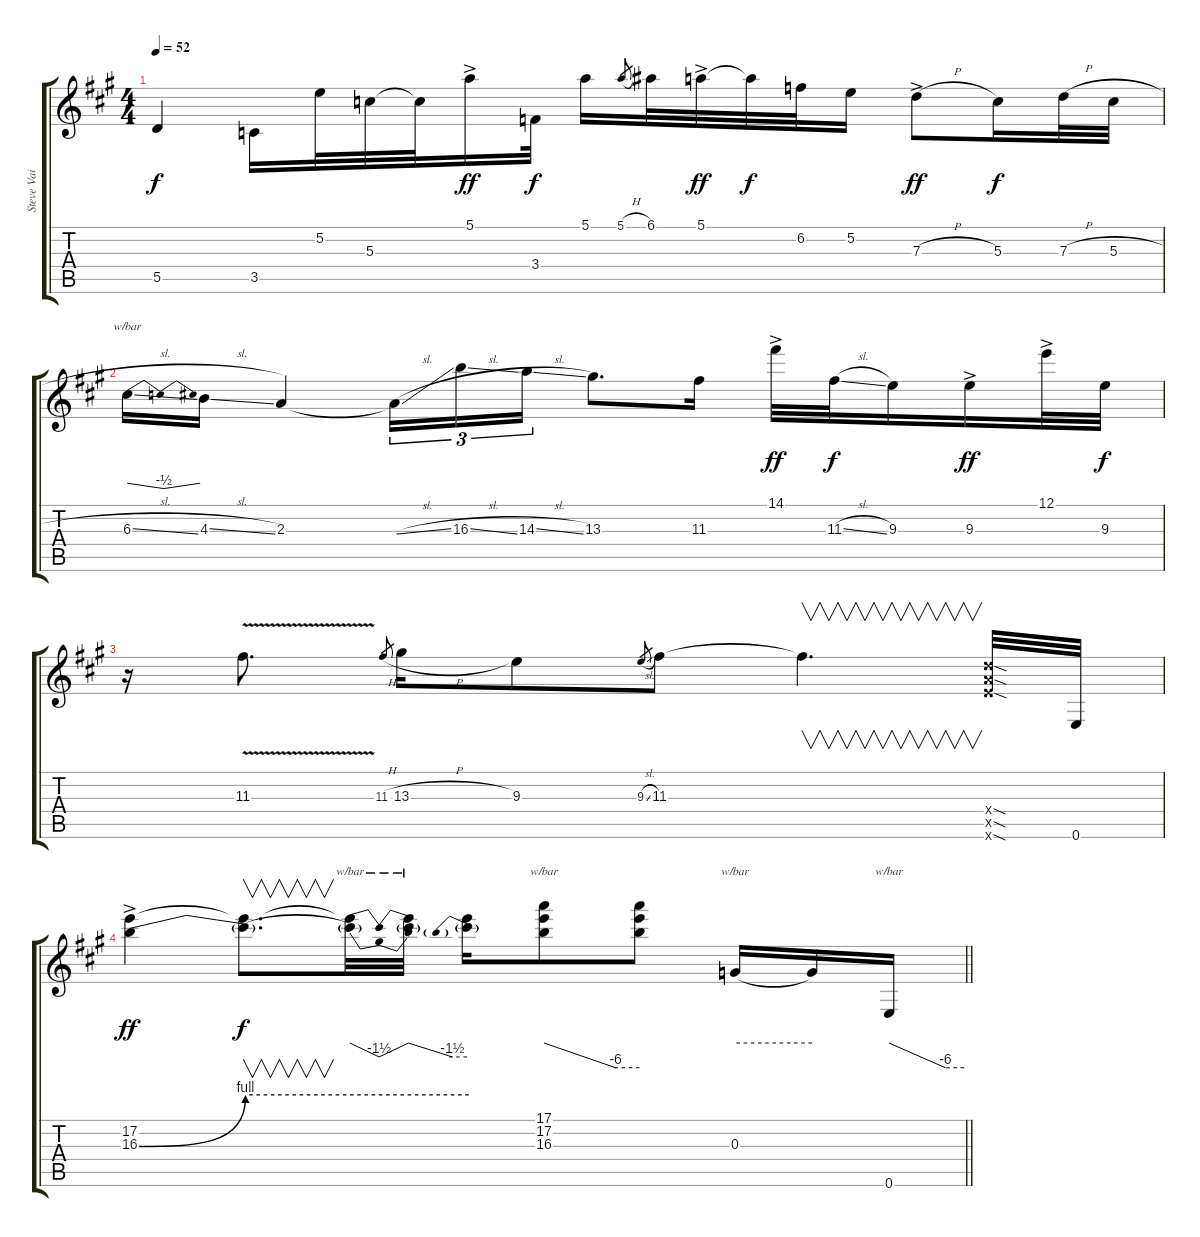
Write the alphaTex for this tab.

\track ("Steve Vai - Distortion" "Steve Vai ") {instrument distortionguitar}
\staff {score tabs}
\tuning (E4 B3 G3 D3 A2 E2) {hide}
\ts (4 4)
\tempo 52
\clef g2
\ks a
5.5.4{dy f} 3.5.16 5.2.32 5.3.32 5.3{t}.32 5.1{ac}.16{dy ff} 3.4.32{dy f} 5.1.16 5.1{h}.8{gr} 6.1.32 5.1{ac}.32{dy ff} 5.1{t}.32{dy f} 6.2.32 5.2.16 7.3{h ac}.8{dy ff} 5.3.16{dy f} 7.3{h}.32 5.3{h}.32 |
6.3{sl}.16{tbe (dip default 0 0 30 -2 60 0)} 4.3{sl}.16 2.3.4 2.3{sl t}.16{tu (3 2)} 16.3{sl}.16{tu (3 2)} 14.3{sl}.16{tu (3 2)} 13.3.8{d} 11.3.16 14.1{ac}.32{dy ff} 11.3{sl}.32{dy f} 9.3.16 9.3{ac}.16{dy ff} 12.1{ac}.32 9.3.32{dy f} |
r.16 11.3{v}.8{d} 11.3{h}.8{gr} 13.3{h}.16 9.3.8 9.3{sl}.8{gr} 11.3.8 11.3{t}.4{v d} (12.4{sod x} 12.5{sod x} 12.6{sod x}).32 0.6.32 |
\barLineRight lightlight
(17.2{ac} 16.3{be (bend 0 0 60 4) ac}).4{dy ff} (17.2{t} 16.3{be (hold 0 4 60 4) t}).8{v d dy f} (17.2{t} 16.3{t}).32{tbe (dip default 0 0 30 -6 60 0)} (17.2{t} 16.3{t}).32{tbe (custom default 0 0 45 -6 60 -6)} (17.2{t} 16.3{be (prebend 0 4 60 4) t}).16 (17.1 17.2 16.3).8{tbe (custom default 0 0 45 -24 60 -24)} (17.1{t} 17.2{t} 16.3{t}).8 0.3.16{tbe (hold default 0 0 60 0)} 0.3{t}.16 0.6.16{tbe (custom default 0 0 45 -24 60 -24)}
